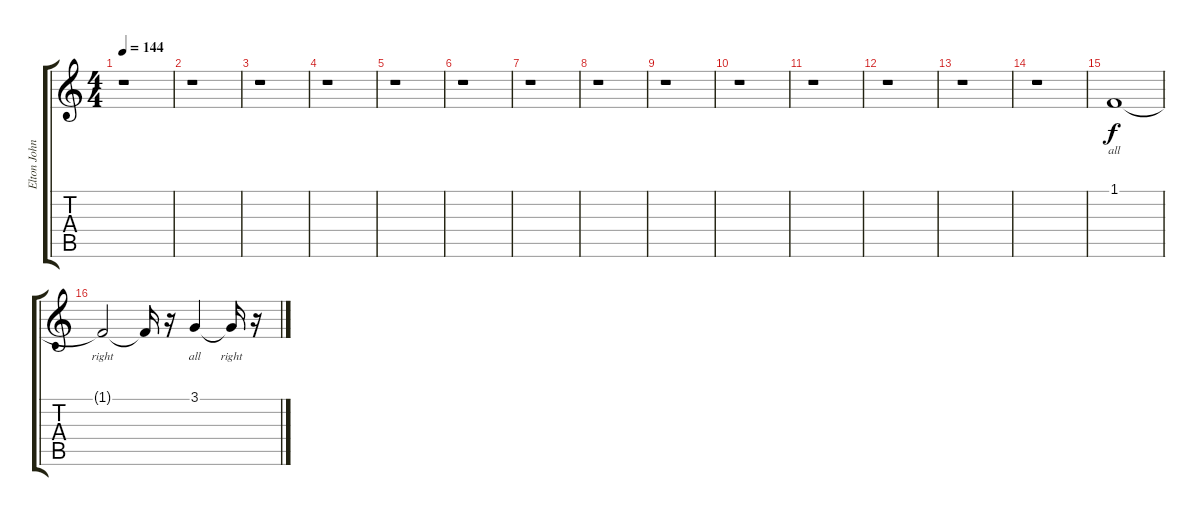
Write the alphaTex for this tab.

\track ("Elton John (melody with lyrics)" "Elton John") {instrument lead8bassandlead}
\staff {score tabs}
\tuning (E4 B3 G3 D3 A2 E2) {hide}
\ts (4 4)
\tempo 144
\clef g2
\ks c
r.1{dy f} |
r.1 |
r.1 |
r.1 |
r.1 |
r.1 |
r.1 |
r.1 |
r.1 |
r.1 |
r.1 |
r.1 |
r.1 |
r.1 |
1.1.1{lyrics (0 "all") lyrics (1 "") lyrics (2 "") lyrics (3 "") lyrics (4 "")} |
1.1{t}.2{lyrics (0 "right") lyrics (1 "") lyrics (2 "") lyrics (3 "") lyrics (4 "")} 1.1{t}.16{lyrics (0 "") lyrics (1 "") lyrics (2 "") lyrics (3 "") lyrics (4 "")} r.16 3.1.4{lyrics (0 "all") lyrics (1 "") lyrics (2 "") lyrics (3 "") lyrics (4 "")} 3.1{t}.16{lyrics (0 "right") lyrics (1 "") lyrics (2 "") lyrics (3 "") lyrics (4 "")} r.16
